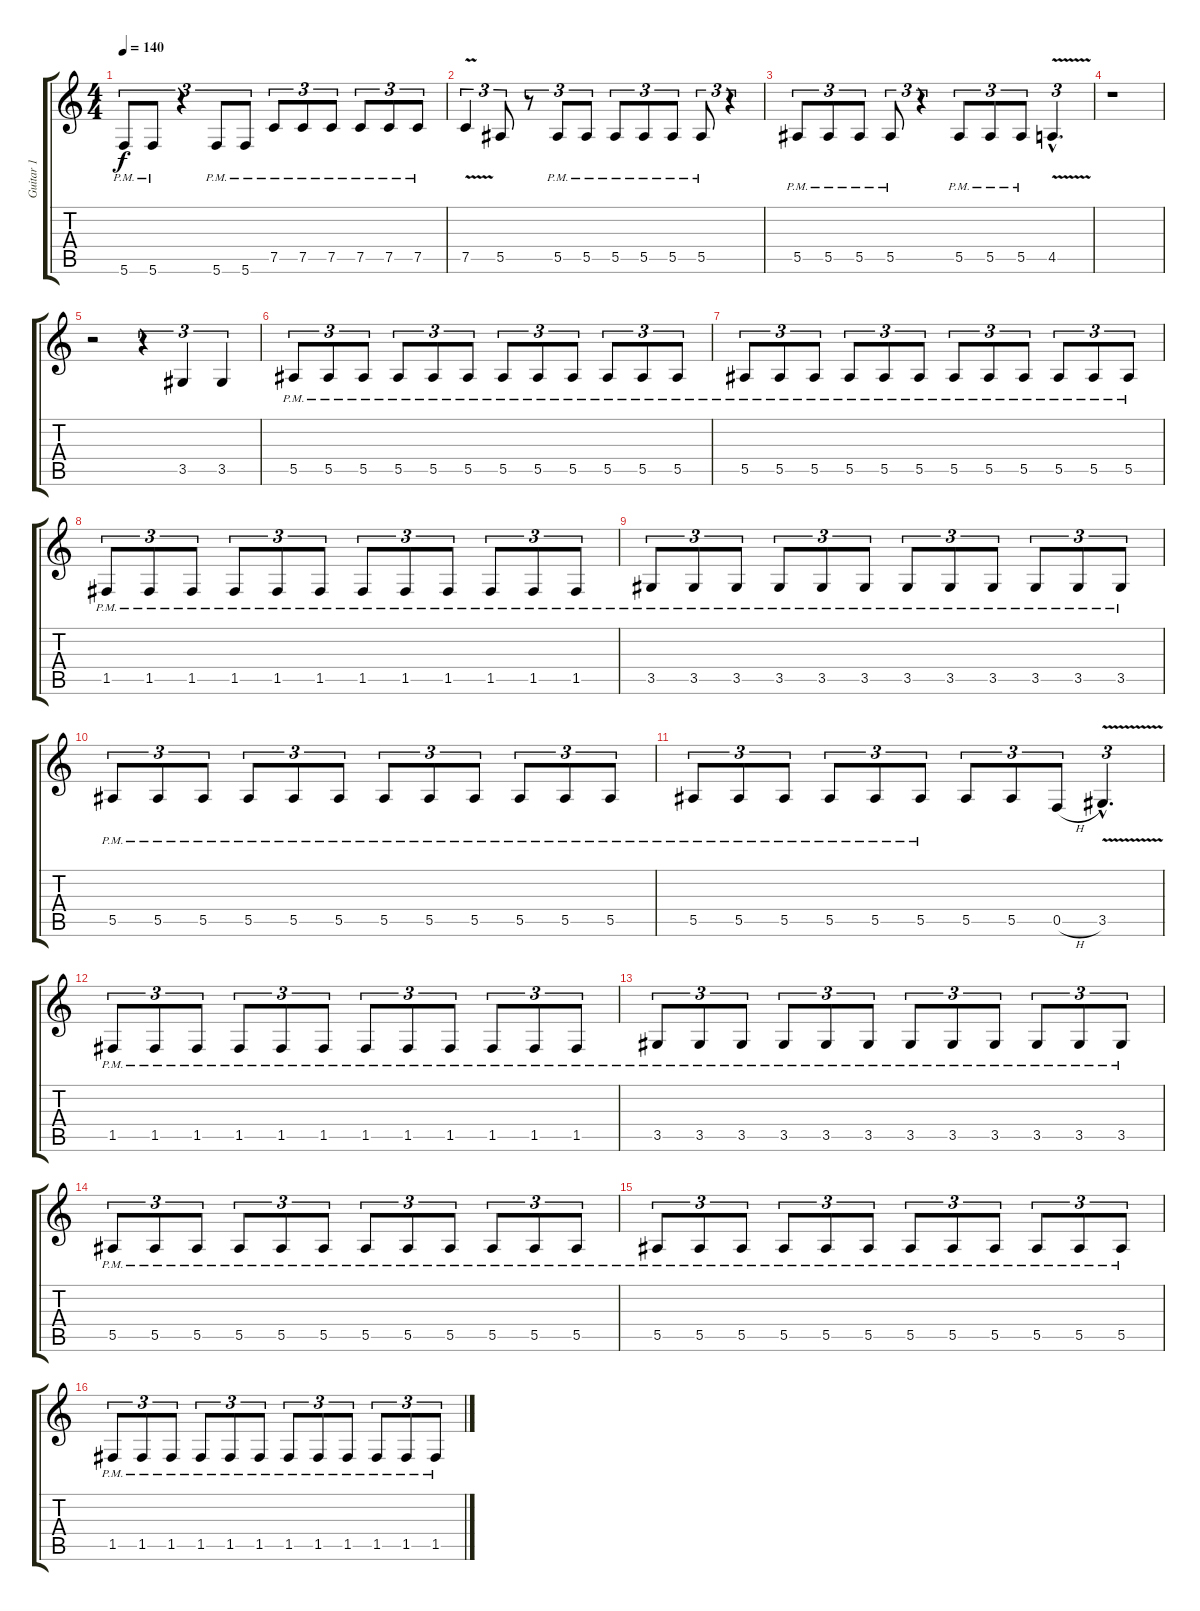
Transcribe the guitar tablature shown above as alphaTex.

\track ("Guitar 1" "Guitar 1") {instrument overdrivenguitar}
\staff {score tabs}
\tuning (C4 G3 Eb3 Bb2 F2 C2) {hide}
\ts (4 4)
\tempo 140
\clef g2
\ks c
5.6{pm}.8{tu (3 2) dy f} 5.6{pm}.8{tu (3 2)} r.4{tu (3 2)} 5.6{pm}.8{tu (3 2)} 5.6{pm}.8{tu (3 2)} 7.5{pm}.8{tu (3 2)} 7.5{pm}.8{tu (3 2)} 7.5{pm}.8{tu (3 2)} 7.5{pm}.8{tu (3 2)} 7.5{pm}.8{tu (3 2)} 7.5{pm}.8{tu (3 2)} |
7.5{v}.4{tu (3 2)} 5.5.8{tu (3 2)} r.8{tu (3 2)} 5.5{pm}.8{tu (3 2)} 5.5{pm}.8{tu (3 2)} 5.5{pm}.8{tu (3 2)} 5.5{pm}.8{tu (3 2)} 5.5{pm}.8{tu (3 2)} 5.5{pm}.8{tu (3 2)} r.4{tu (3 2)} |
5.5{pm}.8{tu (3 2)} 5.5{pm}.8{tu (3 2)} 5.5{pm}.8{tu (3 2)} 5.5{pm}.8{tu (3 2)} r.4{tu (3 2)} 5.5{pm}.8{tu (3 2)} 5.5{pm}.8{tu (3 2)} 5.5{pm}.8{tu (3 2)} 4.5{v hac}.4{d tu (3 2)} |
\section ("" "")
r.1 |
r.2 r.4{tu (3 2)} 3.5.4{tu (3 2)} 3.5.4{tu (3 2)} |
\section ("" "")
5.5{pm}.8{tu (3 2)} 5.5{pm}.8{tu (3 2)} 5.5{pm}.8{tu (3 2)} 5.5{pm}.8{tu (3 2)} 5.5{pm}.8{tu (3 2)} 5.5{pm}.8{tu (3 2)} 5.5{pm}.8{tu (3 2)} 5.5{pm}.8{tu (3 2)} 5.5{pm}.8{tu (3 2)} 5.5{pm}.8{tu (3 2)} 5.5{pm}.8{tu (3 2)} 5.5{pm}.8{tu (3 2)} |
5.5{pm}.8{tu (3 2)} 5.5{pm}.8{tu (3 2)} 5.5{pm}.8{tu (3 2)} 5.5{pm}.8{tu (3 2)} 5.5{pm}.8{tu (3 2)} 5.5{pm}.8{tu (3 2)} 5.5{pm}.8{tu (3 2)} 5.5{pm}.8{tu (3 2)} 5.5{pm}.8{tu (3 2)} 5.5{pm}.8{tu (3 2)} 5.5{pm}.8{tu (3 2)} 5.5{pm}.8{tu (3 2)} |
1.5{pm}.8{tu (3 2)} 1.5{pm}.8{tu (3 2)} 1.5{pm}.8{tu (3 2)} 1.5{pm}.8{tu (3 2)} 1.5{pm}.8{tu (3 2)} 1.5{pm}.8{tu (3 2)} 1.5{pm}.8{tu (3 2)} 1.5{pm}.8{tu (3 2)} 1.5{pm}.8{tu (3 2)} 1.5{pm}.8{tu (3 2)} 1.5{pm}.8{tu (3 2)} 1.5{pm}.8{tu (3 2)} |
3.5{pm}.8{tu (3 2)} 3.5{pm}.8{tu (3 2)} 3.5{pm}.8{tu (3 2)} 3.5{pm}.8{tu (3 2)} 3.5{pm}.8{tu (3 2)} 3.5{pm}.8{tu (3 2)} 3.5{pm}.8{tu (3 2)} 3.5{pm}.8{tu (3 2)} 3.5{pm}.8{tu (3 2)} 3.5{pm}.8{tu (3 2)} 3.5{pm}.8{tu (3 2)} 3.5{pm}.8{tu (3 2)} |
5.5{pm}.8{tu (3 2)} 5.5{pm}.8{tu (3 2)} 5.5{pm}.8{tu (3 2)} 5.5{pm}.8{tu (3 2)} 5.5{pm}.8{tu (3 2)} 5.5{pm}.8{tu (3 2)} 5.5{pm}.8{tu (3 2)} 5.5{pm}.8{tu (3 2)} 5.5{pm}.8{tu (3 2)} 5.5{pm}.8{tu (3 2)} 5.5{pm}.8{tu (3 2)} 5.5{pm}.8{tu (3 2)} |
5.5{pm}.8{tu (3 2)} 5.5{pm}.8{tu (3 2)} 5.5{pm}.8{tu (3 2)} 5.5{pm}.8{tu (3 2)} 5.5{pm}.8{tu (3 2)} 5.5{pm}.8{tu (3 2)} 5.5.8{tu (3 2)} 5.5.8{tu (3 2)} 0.5{h}.8{tu (3 2)} 3.5{v hac}.4{d tu (3 2)} |
1.5{pm}.8{tu (3 2)} 1.5{pm}.8{tu (3 2)} 1.5{pm}.8{tu (3 2)} 1.5{pm}.8{tu (3 2)} 1.5{pm}.8{tu (3 2)} 1.5{pm}.8{tu (3 2)} 1.5{pm}.8{tu (3 2)} 1.5{pm}.8{tu (3 2)} 1.5{pm}.8{tu (3 2)} 1.5{pm}.8{tu (3 2)} 1.5{pm}.8{tu (3 2)} 1.5{pm}.8{tu (3 2)} |
3.5{pm}.8{tu (3 2)} 3.5{pm}.8{tu (3 2)} 3.5{pm}.8{tu (3 2)} 3.5{pm}.8{tu (3 2)} 3.5{pm}.8{tu (3 2)} 3.5{pm}.8{tu (3 2)} 3.5{pm}.8{tu (3 2)} 3.5{pm}.8{tu (3 2)} 3.5{pm}.8{tu (3 2)} 3.5{pm}.8{tu (3 2)} 3.5{pm}.8{tu (3 2)} 3.5{pm}.8{tu (3 2)} |
5.5{pm}.8{tu (3 2)} 5.5{pm}.8{tu (3 2)} 5.5{pm}.8{tu (3 2)} 5.5{pm}.8{tu (3 2)} 5.5{pm}.8{tu (3 2)} 5.5{pm}.8{tu (3 2)} 5.5{pm}.8{tu (3 2)} 5.5{pm}.8{tu (3 2)} 5.5{pm}.8{tu (3 2)} 5.5{pm}.8{tu (3 2)} 5.5{pm}.8{tu (3 2)} 5.5{pm}.8{tu (3 2)} |
5.5{pm}.8{tu (3 2)} 5.5{pm}.8{tu (3 2)} 5.5{pm}.8{tu (3 2)} 5.5{pm}.8{tu (3 2)} 5.5{pm}.8{tu (3 2)} 5.5{pm}.8{tu (3 2)} 5.5{pm}.8{tu (3 2)} 5.5{pm}.8{tu (3 2)} 5.5{pm}.8{tu (3 2)} 5.5{pm}.8{tu (3 2)} 5.5{pm}.8{tu (3 2)} 5.5{pm}.8{tu (3 2)} |
1.5{pm}.8{tu (3 2)} 1.5{pm}.8{tu (3 2)} 1.5{pm}.8{tu (3 2)} 1.5{pm}.8{tu (3 2)} 1.5{pm}.8{tu (3 2)} 1.5{pm}.8{tu (3 2)} 1.5{pm}.8{tu (3 2)} 1.5{pm}.8{tu (3 2)} 1.5{pm}.8{tu (3 2)} 1.5{pm}.8{tu (3 2)} 1.5{pm}.8{tu (3 2)} 1.5{pm}.8{tu (3 2)}
